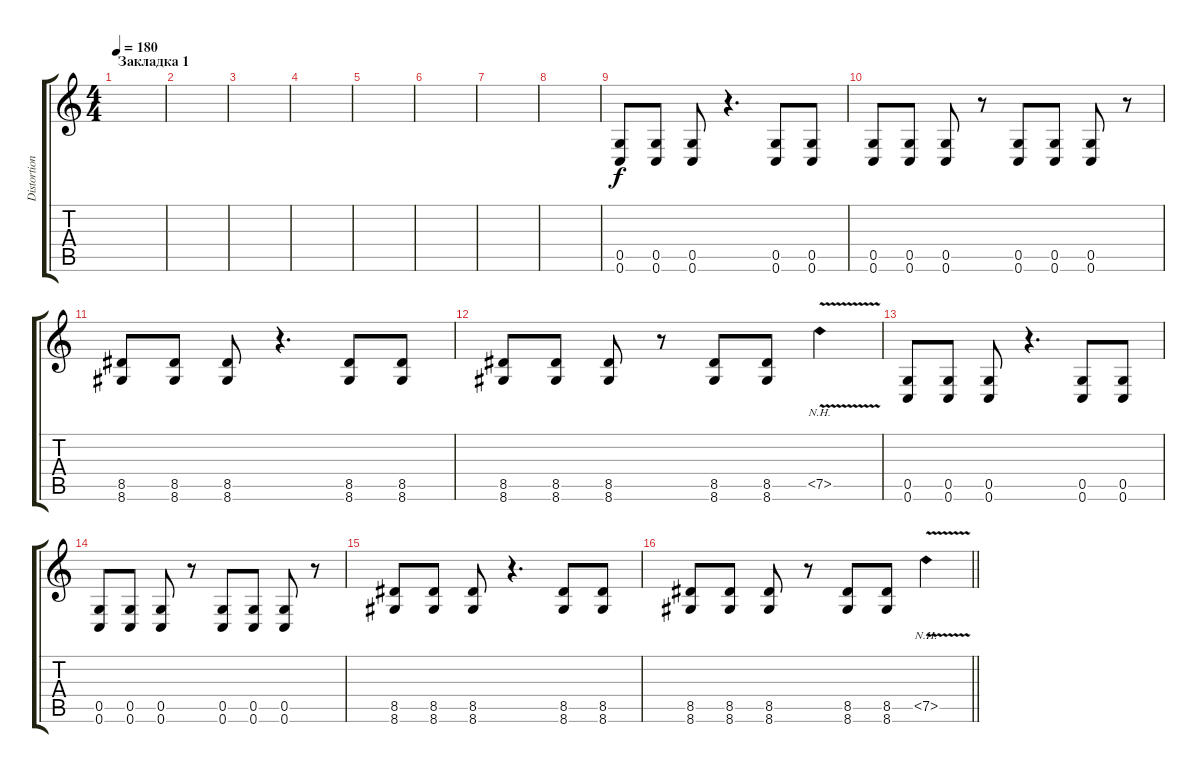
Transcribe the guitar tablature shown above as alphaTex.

\track ("Distortion" "Distortion") {instrument distortionguitar}
\staff {score tabs}
\tuning (D4 A3 F3 C3 G2 C2) {hide}
\ts (4 4)
\section ("" "Закладка 1")
\tempo 180
\clef g2
\ks c
|
|
|
|
|
|
|
|
(0.5 0.6).8 (0.5 0.6).8 (0.5 0.6).8 r.4{d} (0.5 0.6).8 (0.5 0.6).8 |
(0.5 0.6).8 (0.5 0.6).8 (0.5 0.6).8 r.8 (0.5 0.6).8 (0.5 0.6).8 (0.5 0.6).8 r.8 |
(8.5 8.6).8 (8.5 8.6).8 (8.5 8.6).8 r.4{d} (8.5 8.6).8 (8.5 8.6).8 |
(8.5 8.6).8 (8.5 8.6).8 (8.5 8.6).8 r.8 (8.5 8.6).8 (8.5 8.6).8 7.5{nh v}.4 |
(0.5 0.6).8 (0.5 0.6).8 (0.5 0.6).8 r.4{d} (0.5 0.6).8 (0.5 0.6).8 |
(0.5 0.6).8 (0.5 0.6).8 (0.5 0.6).8 r.8 (0.5 0.6).8 (0.5 0.6).8 (0.5 0.6).8 r.8 |
(8.5 8.6).8 (8.5 8.6).8 (8.5 8.6).8 r.4{d} (8.5 8.6).8 (8.5 8.6).8 |
\barLineRight lightlight
(8.5 8.6).8 (8.5 8.6).8 (8.5 8.6).8 r.8 (8.5 8.6).8 (8.5 8.6).8 7.5{nh v}.4
